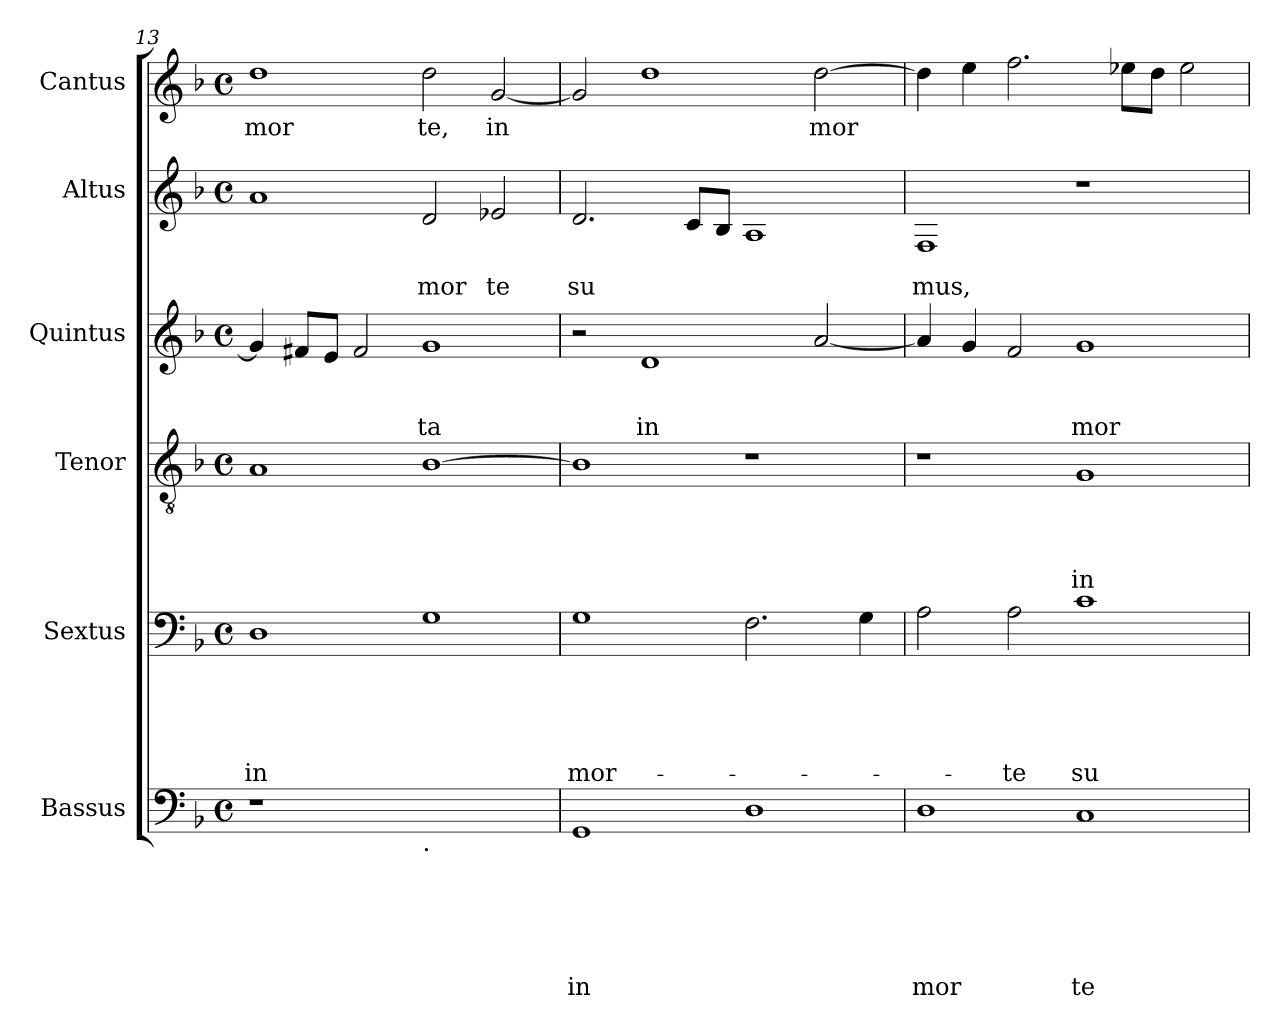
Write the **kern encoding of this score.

**kern	**text	**text	**text	**text	**text	**text	**kern	**text	**text	**text	**text	**text	**kern	**text	**text	**text	**text	**kern	**text	**text	**text	**kern	**text	**text	**kern	**text
*part6	*part6	*part6	*part6	*part6	*part6	*part6	*part5	*part5	*part5	*part5	*part5	*part5	*part4	*part4	*part4	*part4	*part4	*part3	*part3	*part3	*part3	*part2	*part2	*part2	*part1	*part1
*staff6	*staff6	*staff6	*staff6	*staff6	*staff6	*staff6	*staff5	*staff5	*staff5	*staff5	*staff5	*staff5	*staff4	*staff4	*staff4	*staff4	*staff4	*staff3	*staff3	*staff3	*staff3	*staff2	*staff2	*staff2	*staff1	*staff1
*I"Bassus	*	*	*	*	*	*	*I"Sextus	*	*	*	*	*	*I"Tenor	*	*	*	*	*I"Quintus	*	*	*	*I"Altus	*	*	*I"Cantus	*
*clefF4	*	*	*	*	*	*	*clefF4	*	*	*	*	*	*clefGv2	*	*	*	*	*clefG2	*	*	*	*clefG2	*	*	*clefG2	*
*k[b-]	*	*	*	*	*	*	*k[b-]	*	*	*	*	*	*k[b-]	*	*	*	*	*k[b-]	*	*	*	*k[b-]	*	*	*k[b-]	*
*F:	*	*	*	*	*	*	*F:	*	*	*	*	*	*F:	*	*	*	*	*F:	*	*	*	*F:	*	*	*F:	*
*M4/4	*	*	*	*	*	*	*M4/4	*	*	*	*	*	*M4/4	*	*	*	*	*M4/4	*	*	*	*M4/4	*	*	*M4/4	*
*met(c)	*	*	*	*	*	*	*met(c)	*	*	*	*	*	*met(c)	*	*	*	*	*met(c)	*	*	*	*met(c)	*	*	*met(c)	*
=13	=13	=13	=13	=13	=13	=13	=13	=13	=13	=13	=13	=13	=13	=13	=13	=13	=13	=13	=13	=13	=13	=13	=13	=13	=13	=13
!	!	!	!	!	!	!	!	!	!	!	!	!LO:LY:b	!	!	!	!	!	!	!	!	!	!	!	!	!	!LO:LY:b
1r	.	.	.	.	.	.	1D	.	.	.	.	in	1A	.	.	.	.	4g/]	.	.	.	1a	.	.	1dd	mor
.	.	.	.	.	.	.	.	.	.	.	.	.	.	.	.	.	.	8f#X/L	.	.	.	.	.	.	.	.
.	.	.	.	.	.	.	.	.	.	.	.	.	.	.	.	.	.	8e/J	.	.	.	.	.	.	.	.
.	.	.	.	.	.	.	.	.	.	.	.	.	.	.	.	.	.	2f#/	.	.	.	.	.	.	.	.
!LO:TX:b:t=.	!	!	!	!	!	!	!	!	!	!	!	!	!	!	!	!	!	!	!	!	!	!	!	!	!	!
!	!	!	!	!	!	!	!	!	!	!	!	!	!	!	!	!	!	!	!	!	!LO:LY:b	!	!	!LO:LY:b	!	!LO:LY:b
1ryy	.	.	.	.	.	.	1G	.	.	.	.	.	[>1B-	.	.	.	.	1g	.	.	ta	2d/	.	mor	2dd\	te,
!	!	!	!	!	!	!	!	!	!	!	!	!	!	!	!	!	!	!	!	!	!	!	!	!LO:LY:b	!	!LO:LY:b
.	.	.	.	.	.	.	.	.	.	.	.	.	.	.	.	.	.	.	.	.	.	2e-X/	.	te	[<2g/	in
=14!	=14!	=14!	=14!	=14!	=14!	=14!	=14!	=14!	=14!	=14!	=14!	=14!	=14!	=14!	=14!	=14!	=14!	=14!	=14!	=14!	=14!	=14!	=14!	=14!	=14!	=14!
!	!	!	!	!	!	!LO:LY:b	!	!	!	!	!	!LO:LY:b	!	!	!	!	!	!	!	!	!	!	!	!LO:LY:b	!	!
1GG	.	.	.	.	.	in	1G	.	.	.	.	mor-	1B-]	.	.	.	.	2r	.	.	.	2.d/	.	su	2g/]	.
!	!	!	!	!	!	!	!	!	!	!	!	!	!	!	!	!	!	!	!	!	!LO:LY:b	!	!	!	!	!
.	.	.	.	.	.	.	.	.	.	.	.	.	.	.	.	.	.	1d	.	.	in	.	.	.	1dd	.
.	.	.	.	.	.	.	.	.	.	.	.	.	.	.	.	.	.	.	.	.	.	8c/L	.	.	.	.
.	.	.	.	.	.	.	.	.	.	.	.	.	.	.	.	.	.	.	.	.	.	8B-/J	.	.	.	.
1D	.	.	.	.	.	.	2.F\	.	.	.	.	.	1r	.	.	.	.	.	.	.	.	1A	.	.	.	.
!	!	!	!	!	!	!	!	!	!	!	!	!	!	!	!	!	!	!	!	!	!	!	!	!	!	!LO:LY:b
.	.	.	.	.	.	.	.	.	.	.	.	.	.	.	.	.	.	[<2a/	.	.	.	.	.	.	[>2dd\	mor
.	.	.	.	.	.	.	4G\	.	.	.	.	.	.	.	.	.	.	.	.	.	.	.	.	.	.	.
=15!	=15!	=15!	=15!	=15!	=15!	=15!	=15!	=15!	=15!	=15!	=15!	=15!	=15!	=15!	=15!	=15!	=15!	=15!	=15!	=15!	=15!	=15!	=15!	=15!	=15!	=15!
!	!	!	!	!	!	!LO:LY:b	!	!	!	!	!	!	!	!	!	!	!	!	!	!	!	!	!	!LO:LY:b	!	!
1D	.	.	.	.	.	mor	2A\	.	.	.	.	.	1r	.	.	.	.	4a/]	.	.	.	1F	.	mus,	4dd\]	.
.	.	.	.	.	.	.	.	.	.	.	.	.	.	.	.	.	.	4g/	.	.	.	.	.	.	4ee\	.
!	!	!	!	!	!	!	!	!	!	!	!	!LO:LY:b	!	!	!	!	!	!	!	!	!	!	!	!	!	!
.	.	.	.	.	.	.	2A\	.	.	.	.	-te	.	.	.	.	.	2f/	.	.	.	.	.	.	2.ff\	.
!	!	!	!	!	!	!LO:LY:b	!	!	!	!	!	!LO:LY:b	!	!	!	!	!LO:LY:b	!	!	!	!LO:LY:b	!	!	!	!	!
1C	.	.	.	.	.	te	1c	.	.	.	.	su-	1G	.	.	.	in	1g	.	.	mor	1r	.	.	.	.
.	.	.	.	.	.	.	.	.	.	.	.	.	.	.	.	.	.	.	.	.	.	.	.	.	8ee-X\L	.
.	.	.	.	.	.	.	.	.	.	.	.	.	.	.	.	.	.	.	.	.	.	.	.	.	8dd\J	.
.	.	.	.	.	.	.	.	.	.	.	.	.	.	.	.	.	.	.	.	.	.	.	.	.	2ee-\	.
=!	=!	=!	=!	=!	=!	=!	=!	=!	=!	=!	=!	=!	=!	=!	=!	=!	=!	=!	=!	=!	=!	=!	=!	=!	=!	=!
*-	*-	*-	*-	*-	*-	*-	*-	*-	*-	*-	*-	*-	*-	*-	*-	*-	*-	*-	*-	*-	*-	*-	*-	*-	*-	*-
